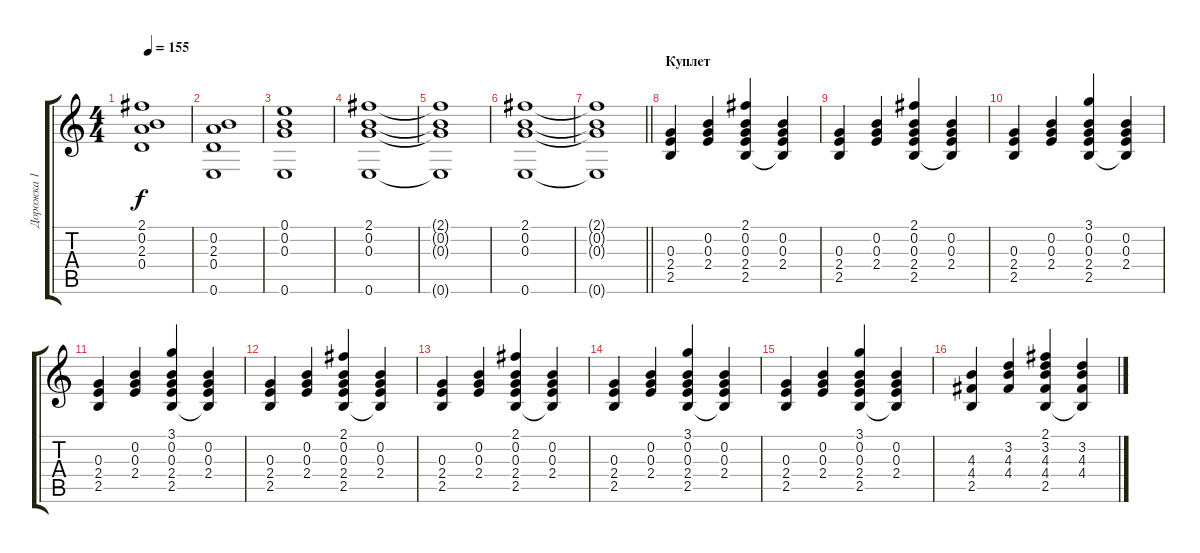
\track ("Дорожка 1" "Дорожка 1") {instrument acousticguitarsteel}
\staff {score tabs}
\tuning (E4 B3 G3 D3 A2 E2) {hide}
\ts (4 4)
\tempo 155
\clef g2
\ks c
(2.1{t} 0.2{t} 2.3{t} 0.4{t}).1{dy f} |
(0.2 2.3 0.4 0.6).1 |
(0.1 0.2 0.3 0.6).1 |
(2.1 0.2 0.3 0.6).1 |
(2.1{t} 0.2{t} 0.3{t} 0.6{t}).1 |
(2.1 0.2 0.3 0.6).1 |
\barLineRight lightlight
(2.1{t} 0.2{t} 0.3{t} 0.6{t}).1 |
\section ("" "Куплет")
(0.3 2.4 2.5).4 (0.2 0.3 2.4).4 (2.1 0.2 0.3 2.4 2.5).4 (0.2 0.3 2.4 2.5{t}).4 |
(0.3 2.4 2.5).4 (0.2 0.3 2.4).4 (2.1 0.2 0.3 2.4 2.5).4 (0.2 0.3 2.4 2.5{t}).4 |
(0.3 2.4 2.5).4 (0.2 0.3 2.4).4 (3.1 0.2 0.3 2.4 2.5).4 (0.2 0.3 2.4 2.5{t}).4 |
(0.3 2.4 2.5).4 (0.2 0.3 2.4).4 (3.1 0.2 0.3 2.4 2.5).4 (0.2 0.3 2.4 2.5{t}).4 |
(0.3 2.4 2.5).4 (0.2 0.3 2.4).4 (2.1 0.2 0.3 2.4 2.5).4 (0.2 0.3 2.4 2.5{t}).4 |
(0.3 2.4 2.5).4 (0.2 0.3 2.4).4 (2.1 0.2 0.3 2.4 2.5).4 (0.2 0.3 2.4 2.5{t}).4 |
(0.3 2.4 2.5).4 (0.2 0.3 2.4).4 (3.1 0.2 0.3 2.4 2.5).4 (0.2 0.3 2.4 2.5{t}).4 |
(0.3 2.4 2.5).4 (0.2 0.3 2.4).4 (3.1 0.2 0.3 2.4 2.5).4 (0.2 0.3 2.4 2.5{t}).4 |
(4.3 4.4 2.5).4 (3.2 4.3 4.4).4 (2.1 3.2 4.3 4.4 2.5).4 (3.2 4.3 4.4 2.5{t}).4
